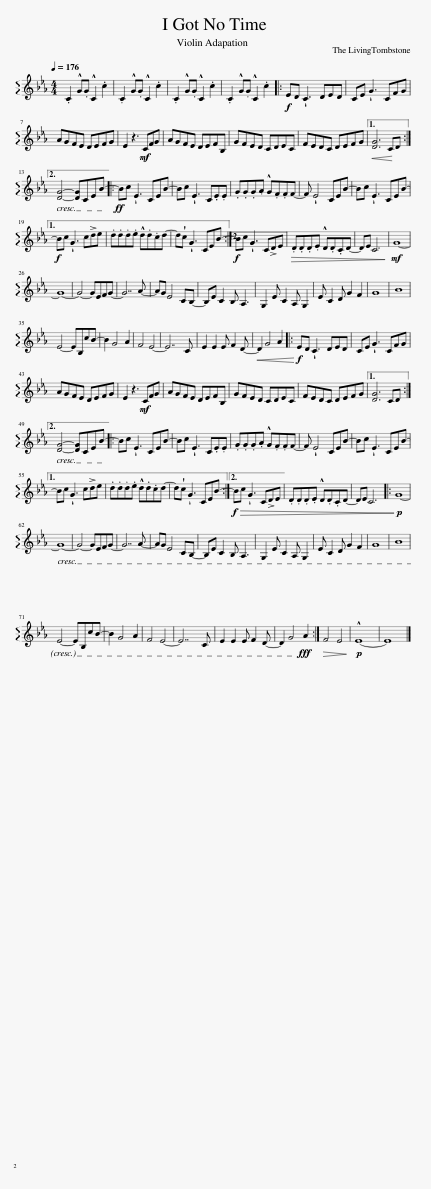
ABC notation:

X:1
L:1/8
Q:1/4=176
M:4/4
I:linebreak $
K:Eb
V:1 treble
V:1
 .C2 !^!G.G !^!C2 .c2 |!f! .C2 !^!G.G !^!C2 .c2 |!mf! .C2 !^!G.G !^!C2 .c2 |!mp! .C2 !^!G.G !^!C2 .c2 |:!f! ED !wedge!C3 DED | %5
 CE !wedge!G3 CFG |$ AGFE DEFG |!>(! E2 z3!>)!!mf! CFG | AGFE DEFB, | GFED CDEC | %10
 FEDC DEFG |1!<(! [DG]6 C!<)!!f!D :|2$!mf! [DG]4- [DG]CEB- |:!ff! Bc !wedge!E3 CEB- | Bc !wedge!E3 C.E.E | %15
 .G.G.G.A !^!G.F.FF- | F !wedge!E4 CEB- | Bc !wedge!E3 CEB- |1$!f! Bc !wedge!G3 c!>!de | .d.d.d.e !^!d.d.cd- | %20
!<(! d!wedge!c !wedge!G3 CEB-!<)! :|2!f! Bc !wedge!G3 C!>!DE ||!>(! .D.D.D.E !^!D.D.CD- | DE C6!>)! |!mf! G8- |$ %25
 G8- | G4- GEFG- | G7 A- | AG E4 CB,- | B,E C2 B, A,3 | %30
 G,2 E C2 A, G,2 | E C2 D G2 F2 | G8 | B8 |$ E4- EB,cB- | %35
 B2 G4 A2 | F4 E4- | E7 C | E2 E2 E F2 D- |!<(! D2 G4 A2!<)! |: %40
!f! ED !wedge!C3 DED | CE !wedge!G3 CFG |$ AGFE DEFG |!>(! E2 z3!>)!!mf! CFG | AGFE DEFB, | %45
 GFED CDEC | FEDC DEFG |1!<(! [DG]6 C!<)!!f!D :|2$!mf! [DG]4- [DG]CEB- |: Bc !wedge!E3 CEB- | %50
 Bc !wedge!E3 C.E.E | .G.G.G.A !^!G.F.FF- | F !wedge!E4 CEB- | Bc !wedge!E3 CEB- |1$ Bc !wedge!G3 c!>!de | %55
 .d.d.d.e !^!d.d.cd- | d!wedge!c !wedge!G3 CEB- :|2!f! B!>(!c !wedge!G3 C!>!DE || .D.D.D.E !^!D.D.CD- | DE C6!>)! |: %60
!p! G8- |$ G8- | G4- GEFG- | G7 A- | AG E4 CB,- | %65
 B,E C2 B, A,3 | G,2 E C2 A, G,2 | E C2 D G2 F2 | G8 | B8 |$ %70
 E4- EB,cB- | B2 G4 A2 | F4 E4- | E7 C | E2 E2 E F2 D- | %75
 D2 G4!fff! A2 :|!>(! F4 E4!>)! |!p! !^!E8- | E8 |] %79
